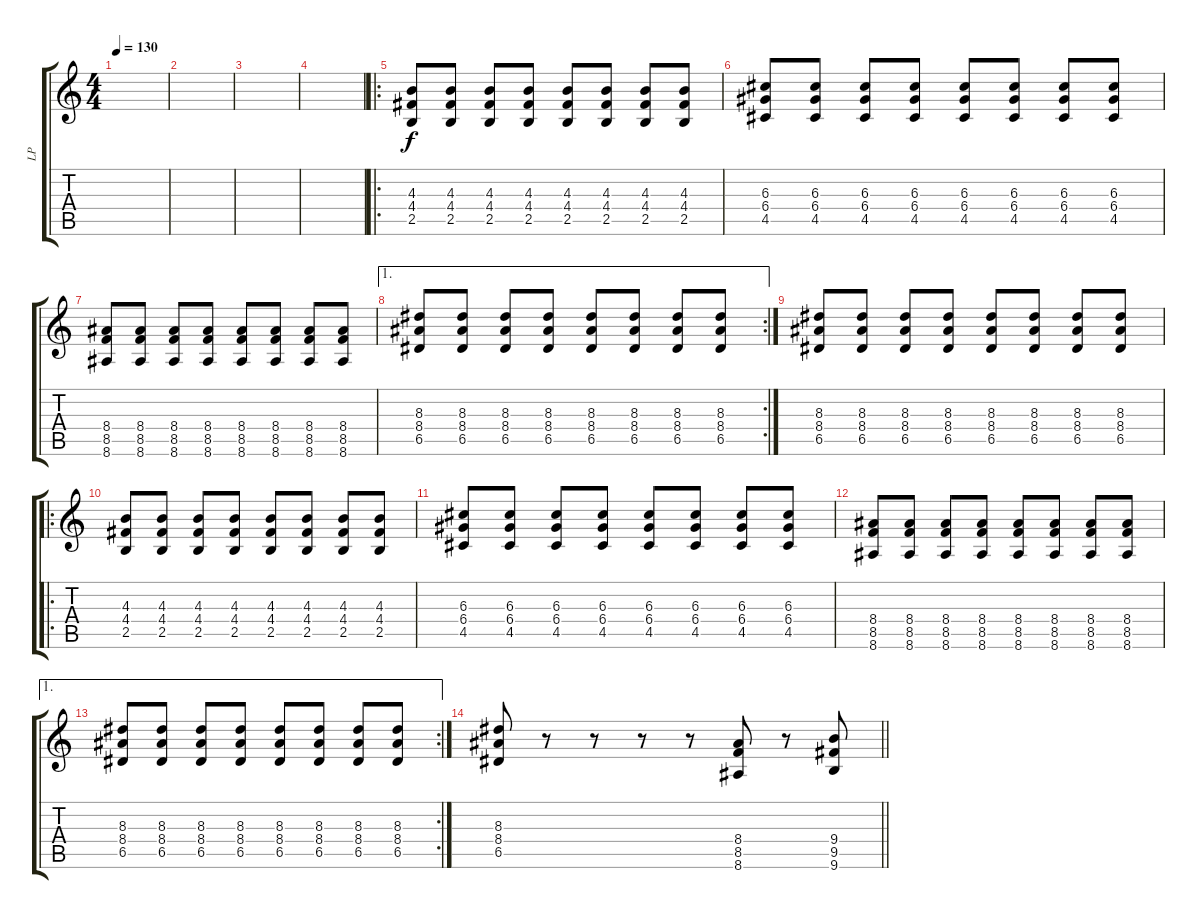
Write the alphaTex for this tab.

\track ("LP" "LP") {instrument acousticguitarsteel}
\staff {score tabs}
\tuning (E4 B3 G3 D3 A2 D2) {hide}
\ts (4 4)
\tempo 130
\clef g2
\ks c
|
|
|
|
\ro
(4.3 4.4 2.5).8{instrument overdrivenguitar} (4.3 4.4 2.5).8 (4.3 4.4 2.5).8 (4.3 4.4 2.5).8 (4.3 4.4 2.5).8 (4.3 4.4 2.5).8 (4.3 4.4 2.5).8 (4.3 4.4 2.5).8 |
(6.3 6.4 4.5).8 (6.3 6.4 4.5).8 (6.3 6.4 4.5).8 (6.3 6.4 4.5).8 (6.3 6.4 4.5).8 (6.3 6.4 4.5).8 (6.3 6.4 4.5).8 (6.3 6.4 4.5).8 |
(8.4 8.5 8.6).8 (8.4 8.5 8.6).8 (8.4 8.5 8.6).8 (8.4 8.5 8.6).8 (8.4 8.5 8.6).8 (8.4 8.5 8.6).8 (8.4 8.5 8.6).8 (8.4 8.5 8.6).8 |
\ae 1
\rc 2
(8.3 8.4 6.5).8 (8.3 8.4 6.5).8 (8.3 8.4 6.5).8 (8.3 8.4 6.5).8 (8.3 8.4 6.5).8 (8.3 8.4 6.5).8 (8.3 8.4 6.5).8 (8.3 8.4 6.5).8 |
(8.3 8.4 6.5).8 (8.3 8.4 6.5).8 (8.3 8.4 6.5).8 (8.3 8.4 6.5).8 (8.3 8.4 6.5).8 (8.3 8.4 6.5).8 (8.3 8.4 6.5).8 (8.3 8.4 6.5).8 |
\ro
(4.3 4.4 2.5).8{instrument overdrivenguitar} (4.3 4.4 2.5).8 (4.3 4.4 2.5).8 (4.3 4.4 2.5).8 (4.3 4.4 2.5).8 (4.3 4.4 2.5).8 (4.3 4.4 2.5).8 (4.3 4.4 2.5).8 |
(6.3 6.4 4.5).8 (6.3 6.4 4.5).8 (6.3 6.4 4.5).8 (6.3 6.4 4.5).8 (6.3 6.4 4.5).8 (6.3 6.4 4.5).8 (6.3 6.4 4.5).8 (6.3 6.4 4.5).8 |
(8.4 8.5 8.6).8 (8.4 8.5 8.6).8 (8.4 8.5 8.6).8 (8.4 8.5 8.6).8 (8.4 8.5 8.6).8 (8.4 8.5 8.6).8 (8.4 8.5 8.6).8 (8.4 8.5 8.6).8 |
\ae 1
\rc 2
(8.3 8.4 6.5).8 (8.3 8.4 6.5).8 (8.3 8.4 6.5).8 (8.3 8.4 6.5).8 (8.3 8.4 6.5).8 (8.3 8.4 6.5).8 (8.3 8.4 6.5).8 (8.3 8.4 6.5).8 |
\barLineRight lightlight
(8.3 8.4 6.5).8{instrument overdrivenguitar} r.8 r.8 r.8 r.8 (8.4 8.5 8.6).8 r.8 (9.4 9.5 9.6).8
